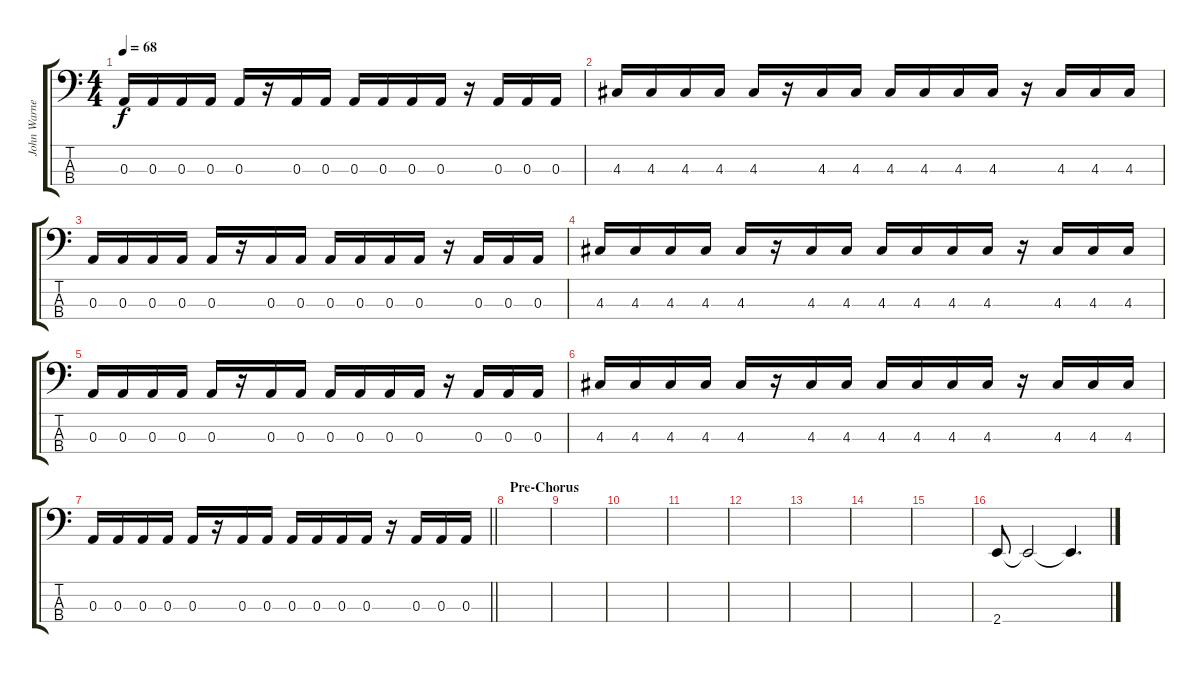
\track ("John Warne - Bass Guitar" "John Warne") {instrument electricbasspick}
\staff {score tabs}
\tuning (G2 D2 A1 D1) {hide}
\ts (4 4)
\tempo 68
\clef f4
\ks c
0.3.16{dy f} 0.3.16 0.3.16 0.3.16 0.3.16 r.16 0.3.16 0.3.16 0.3.16 0.3.16 0.3.16 0.3.16 r.16 0.3.16 0.3.16 0.3.16 |
4.3.16 4.3.16 4.3.16 4.3.16 4.3.16 r.16 4.3.16 4.3.16 4.3.16 4.3.16 4.3.16 4.3.16 r.16 4.3.16 4.3.16 4.3.16 |
0.3.16 0.3.16 0.3.16 0.3.16 0.3.16 r.16 0.3.16 0.3.16 0.3.16 0.3.16 0.3.16 0.3.16 r.16 0.3.16 0.3.16 0.3.16 |
4.3.16 4.3.16 4.3.16 4.3.16 4.3.16 r.16 4.3.16 4.3.16 4.3.16 4.3.16 4.3.16 4.3.16 r.16 4.3.16 4.3.16 4.3.16 |
0.3.16 0.3.16 0.3.16 0.3.16 0.3.16 r.16 0.3.16 0.3.16 0.3.16 0.3.16 0.3.16 0.3.16 r.16 0.3.16 0.3.16 0.3.16 |
4.3.16 4.3.16 4.3.16 4.3.16 4.3.16 r.16 4.3.16 4.3.16 4.3.16 4.3.16 4.3.16 4.3.16 r.16 4.3.16 4.3.16 4.3.16 |
\barLineRight lightlight
0.3.16 0.3.16 0.3.16 0.3.16 0.3.16 r.16 0.3.16 0.3.16 0.3.16 0.3.16 0.3.16 0.3.16 r.16 0.3.16 0.3.16 0.3.16 |
\section ("" "Pre-Chorus")
|
|
|
|
|
|
|
|
2.4.8{volume 0} 2.4{t}.2 2.4{t}.4{d}
